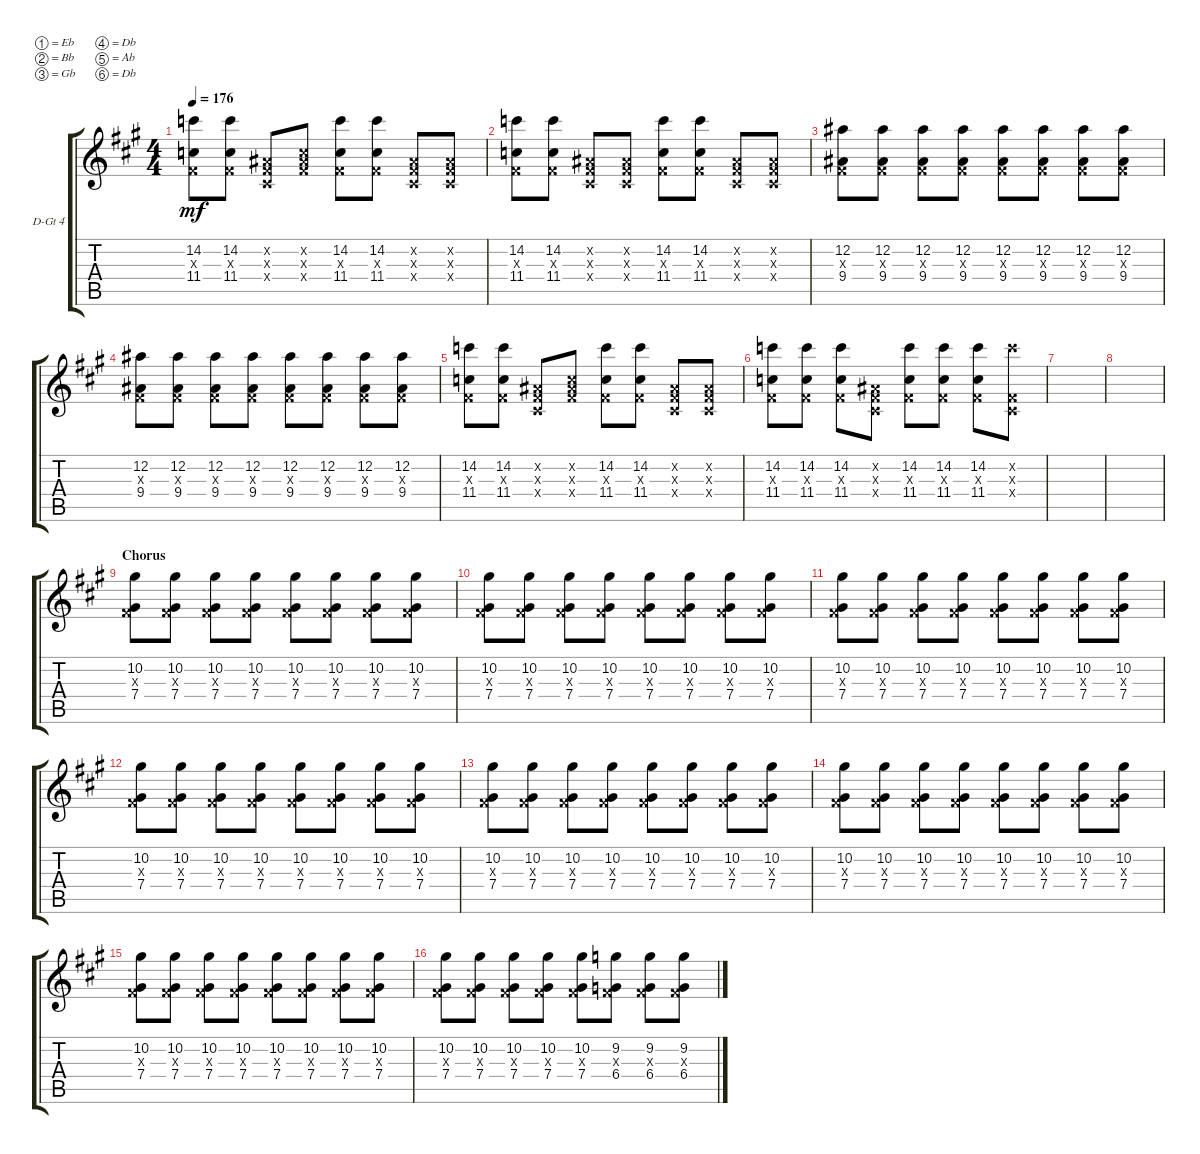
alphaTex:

\defaultSystemsLayout 4
\bracketExtendMode groupsimilarinstruments
\firstSystemTrackNameOrientation horizontal
\otherSystemsTrackNameOrientation horizontal
\track ("Distortion Guitar 4" "D-Gt 4") {instrument distortionguitar}
\staff {score tabs}
\tuning (Eb4 Bb3 Gb3 Db3 Ab2 Db2)
\ts (4 4)
\tempo 176
\clef g2
\ks a
(14.2 0.3{x} 11.4).8{dy mf} (14.2 0.3{x} 11.4).8 (0.2{x} 0.3{x} 0.4{x}).8 (0.2{x} 0.3{x} 11.4{x}).8 (14.2 0.3{x} 11.4).8 (14.2 0.3{x} 11.4).8 (0.2{x} 0.3{x} 0.4{x}).8 (0.2{x} 0.3{x} 0.4{x}).8 |
(14.2 0.3{x} 11.4).8 (14.2 0.3{x} 11.4).8 (0.2{x} 0.3{x} 0.4{x}).8 (0.2{x} 0.3{x} 0.4{x}).8 (14.2 0.3{x} 11.4).8 (14.2 0.3{x} 11.4).8 (0.2{x} 0.3{x} 0.4{x}).8 (0.2{x} 0.3{x} 0.4{x}).8 |
(12.2 0.3{x} 9.4).8 (12.2 0.3{x} 9.4).8 (12.2 0.3{x} 9.4).8 (12.2 0.3{x} 9.4).8 (12.2 0.3{x} 9.4).8 (12.2 0.3{x} 9.4).8 (12.2 0.3{x} 9.4).8 (12.2 0.3{x} 9.4).8 |
(12.2 0.3{x} 9.4).8 (12.2 0.3{x} 9.4).8 (12.2 0.3{x} 9.4).8 (12.2 0.3{x} 9.4).8 (12.2 0.3{x} 9.4).8 (12.2 0.3{x} 9.4).8 (12.2 0.3{x} 9.4).8 (12.2 0.3{x} 9.4).8 |
(14.2 0.3{x} 11.4).8 (14.2 0.3{x} 11.4).8 (0.2{x} 0.3{x} 0.4{x}).8 (0.2{x} 0.3{x} 11.4{x}).8 (14.2 0.3{x} 11.4).8 (14.2 0.3{x} 11.4).8 (0.2{x} 0.3{x} 0.4{x}).8 (0.2{x} 0.3{x} 0.4{x}).8 |
(14.2 0.3{x} 11.4).8 (14.2 0.3{x} 11.4).8 (14.2 0.3{x} 11.4).8 (0.2{x} 0.3{x} 0.4{x}).8 (14.2 0.3{x} 11.4).8 (14.2 0.3{x} 11.4).8 (14.2 0.3{x} 11.4).8 (14.2{x} 0.3{x} 0.4{x}).8 |
|
|
\section ("" "Chorus")
(10.2 0.3{x} 7.4).8 (10.2 0.3{x} 7.4).8 (10.2 0.3{x} 7.4).8 (10.2 0.3{x} 7.4).8 (10.2 0.3{x} 7.4).8 (10.2 0.3{x} 7.4).8 (10.2 0.3{x} 7.4).8 (10.2 0.3{x} 7.4).8 |
(7.4 0.3{x} 10.2).8 (7.4 0.3{x} 10.2).8 (7.4 0.3{x} 10.2).8 (7.4 0.3{x} 10.2).8 (7.4 0.3{x} 10.2).8 (7.4 0.3{x} 10.2).8 (7.4 0.3{x} 10.2).8 (7.4 0.3{x} 10.2).8 |
(10.2 0.3{x} 7.4).8 (10.2 0.3{x} 7.4).8 (10.2 0.3{x} 7.4).8 (10.2 0.3{x} 7.4).8 (10.2 0.3{x} 7.4).8 (10.2 0.3{x} 7.4).8 (10.2 0.3{x} 7.4).8 (10.2 0.3{x} 7.4).8 |
(7.4 0.3{x} 10.2).8 (7.4 0.3{x} 10.2).8 (7.4 0.3{x} 10.2).8 (7.4 0.3{x} 10.2).8 (7.4 0.3{x} 10.2).8 (7.4 0.3{x} 10.2).8 (7.4 0.3{x} 10.2).8 (7.4 0.3{x} 10.2).8 |
(10.2 0.3{x} 7.4).8 (10.2 0.3{x} 7.4).8 (10.2 0.3{x} 7.4).8 (10.2 0.3{x} 7.4).8 (10.2 0.3{x} 7.4).8 (10.2 0.3{x} 7.4).8 (10.2 0.3{x} 7.4).8 (10.2 0.3{x} 7.4).8 |
(7.4 0.3{x} 10.2).8 (7.4 0.3{x} 10.2).8 (7.4 0.3{x} 10.2).8 (7.4 0.3{x} 10.2).8 (7.4 0.3{x} 10.2).8 (7.4 0.3{x} 10.2).8 (7.4 0.3{x} 10.2).8 (7.4 0.3{x} 10.2).8 |
(10.2 0.3{x} 7.4).8 (10.2 0.3{x} 7.4).8 (10.2 0.3{x} 7.4).8 (10.2 0.3{x} 7.4).8 (10.2 0.3{x} 7.4).8 (10.2 0.3{x} 7.4).8 (10.2 0.3{x} 7.4).8 (10.2 0.3{x} 7.4).8 |
(7.4 0.3{x} 10.2).8 (7.4 0.3{x} 10.2).8 (7.4 0.3{x} 10.2).8 (7.4 0.3{x} 10.2).8 (7.4 0.3{x} 10.2).8 (9.2 0.3{x} 6.4).8 (9.2 0.3{x} 6.4).8 (9.2 0.3{x} 6.4).8
